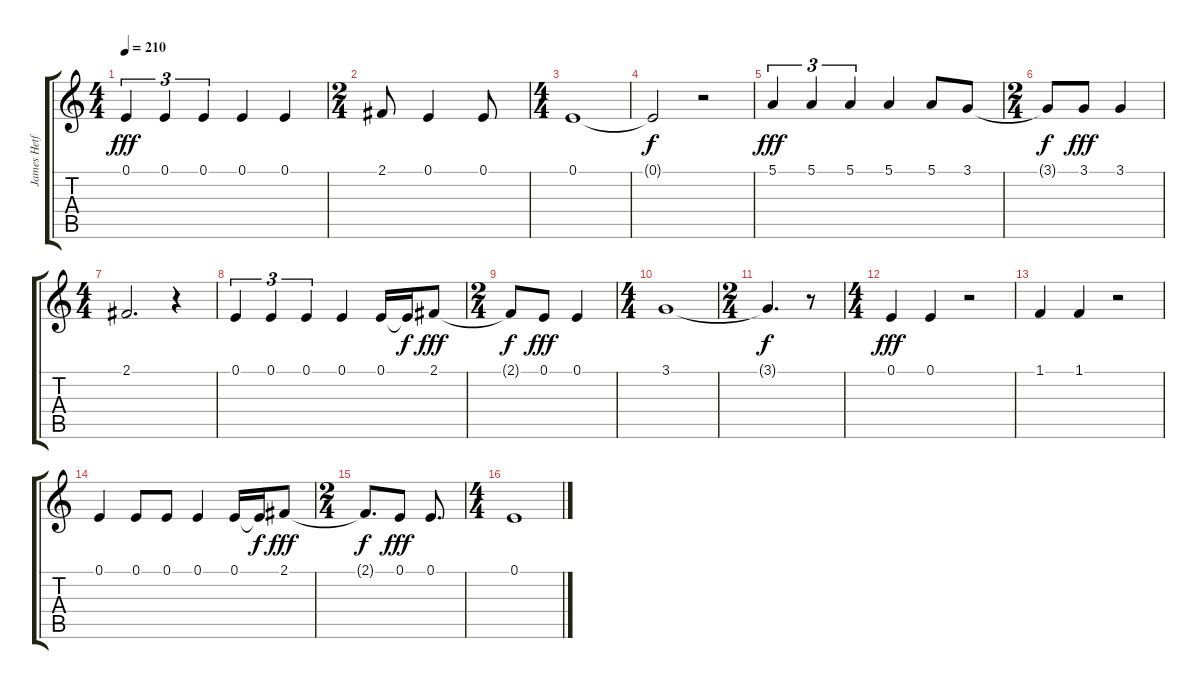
\track ("James Hetfield Voice" "James Hetf") {instrument lead6voice}
\staff {score tabs}
\tuning (E4 B3 G3 D3 A2 E2) {hide}
\ts (4 4)
\tempo 210
\clef g2
\ks c
0.1.4{tu (3 2) dy fff} 0.1.4{tu (3 2)} 0.1.4{tu (3 2)} 0.1.4 0.1.4 |
\ts (2 4)
2.1.8 0.1.4 0.1.8 |
\ts (4 4)
0.1.1 |
0.1{t}.2{dy f} r.2 |
5.1.4{tu (3 2) dy fff} 5.1.4{tu (3 2)} 5.1.4{tu (3 2)} 5.1.4 5.1.8 3.1.8 |
\ts (2 4)
3.1{t}.8{dy f} 3.1.8{dy fff} 3.1.4 |
\ts (4 4)
2.1.2{d} r.4 |
0.1.4{tu (3 2)} 0.1.4{tu (3 2)} 0.1.4{tu (3 2)} 0.1.4 0.1.16 0.1{t}.16{dy f} 2.1.8{dy fff} |
\ts (2 4)
2.1{t}.8{dy f} 0.1.8{dy fff} 0.1.4 |
\ts (4 4)
3.1.1 |
\ts (2 4)
3.1{t}.4{d dy f} r.8 |
\ts (4 4)
0.1.4{dy fff} 0.1.4 r.2 |
1.1.4 1.1.4 r.2 |
0.1.4 0.1.8 0.1.8 0.1.4 0.1.16 0.1{t}.16{dy f} 2.1.8{dy fff} |
\ts (2 4)
2.1{t}.8{d dy f} 0.1.8{dy fff} 0.1.8{d} |
\ts (4 4)
0.1.1
